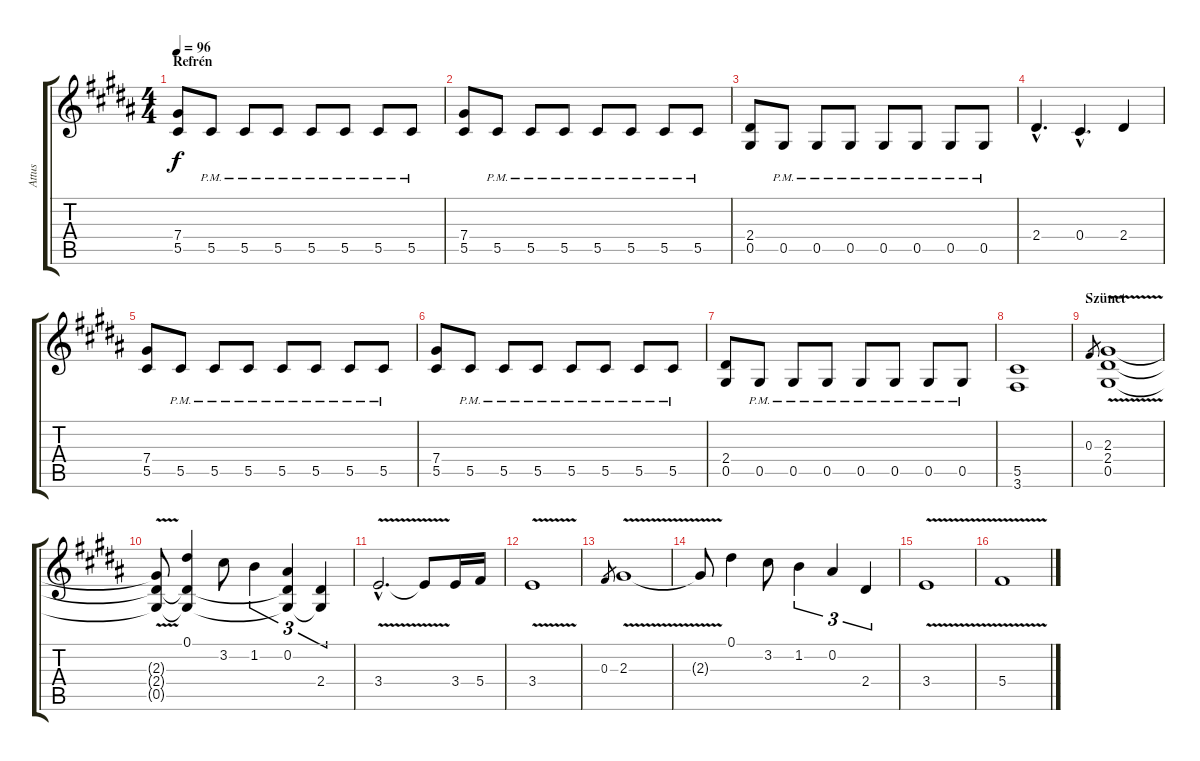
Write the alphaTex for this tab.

\track ("Attus" "Attus") {instrument distortionguitar}
\staff {score tabs}
\tuning (Eb4 Bb3 Gb3 Db3 Ab2 Eb2) {hide}
\ts (4 4)
\section ("" "Refrén")
\tempo 96
\clef g2
\ks g#minor
(7.4 5.5).8{dy f} 5.5{pm}.8 5.5{pm}.8 5.5{pm}.8 5.5{pm}.8 5.5{pm}.8 5.5{pm}.8 5.5{pm}.8 |
(7.4 5.5).8 5.5{pm}.8 5.5{pm}.8 5.5{pm}.8 5.5{pm}.8 5.5{pm}.8 5.5{pm}.8 5.5{pm}.8 |
(2.4 0.5).8 0.5{pm}.8 0.5{pm}.8 0.5{pm}.8 0.5{pm}.8 0.5{pm}.8 0.5{pm}.8 0.5{pm}.8 |
2.4{hac}.4{d} 0.4{hac}.4{d} 2.4.4 |
(7.4 5.5).8 5.5{pm}.8 5.5{pm}.8 5.5{pm}.8 5.5{pm}.8 5.5{pm}.8 5.5{pm}.8 5.5{pm}.8 |
(7.4 5.5).8 5.5{pm}.8 5.5{pm}.8 5.5{pm}.8 5.5{pm}.8 5.5{pm}.8 5.5{pm}.8 5.5{pm}.8 |
(2.4 0.5).8 0.5{pm}.8 0.5{pm}.8 0.5{pm}.8 0.5{pm}.8 0.5{pm}.8 0.5{pm}.8 0.5{pm}.8 |
(5.5 3.6).1 |
\section ("" "Szünet")
0.3.8{gr} (2.3{v} 2.4 0.5).1 |
(2.3{t} 2.4{t} 0.5{t}).8 (0.1 2.4{t} 0.5{t}).4 3.2.8 1.2.4{tu (3 2)} (0.2 2.4{t} 0.5{t}).4{tu (3 2)} (2.4 0.5{t}).4{tu (3 2)} |
3.4{v hac}.2{d} 3.4{t}.8 3.4.16 5.4.16 |
3.4{v}.1 |
0.3.8{gr} 2.3{v}.1 |
2.3{t}.8 0.1.4 3.2.8 1.2.4{tu (3 2)} 0.2.4{tu (3 2)} 2.4.4{tu (3 2)} |
3.4{v}.1 |
5.4{v}.1
